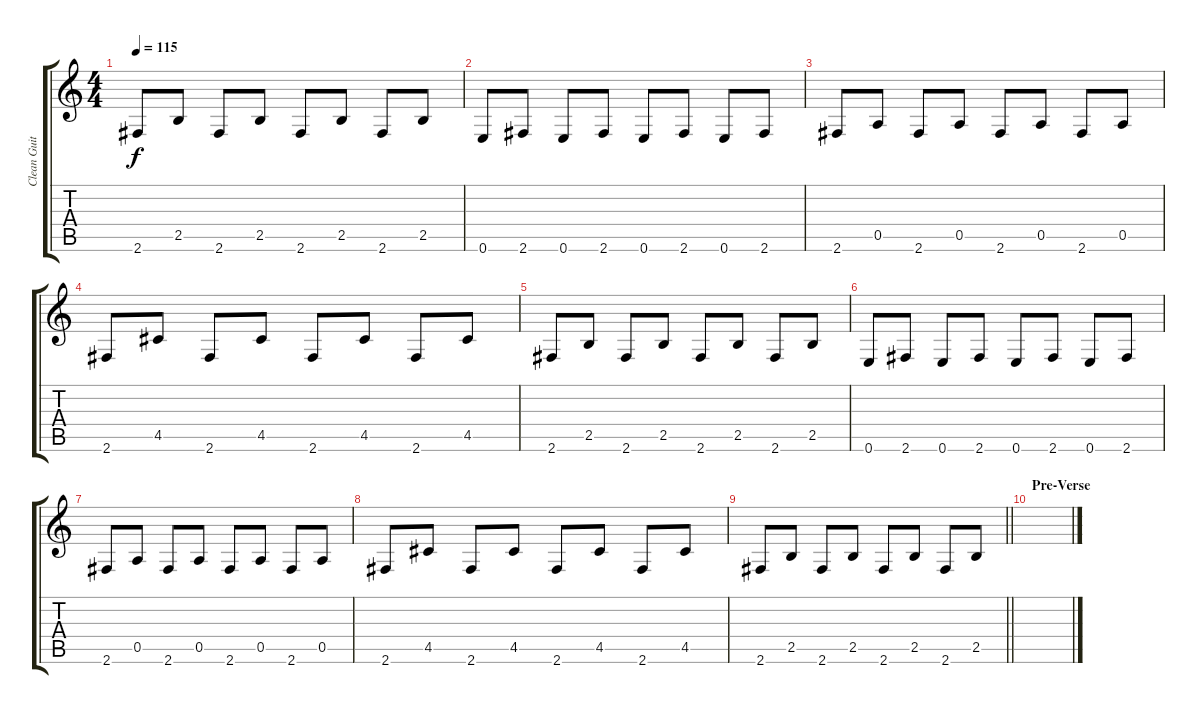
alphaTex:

\track ("Clean Guitar " "Clean Guit") {instrument electricguitarclean}
\staff {score tabs}
\tuning (E4 B3 G3 D3 A2 E2) {hide}
\ts (4 4)
\tempo 115
\clef g2
\ks c
2.6.8{dy f} 2.5.8 2.6.8 2.5.8 2.6.8 2.5.8 2.6.8 2.5.8 |
0.6.8 2.6.8 0.6.8 2.6.8 0.6.8 2.6.8 0.6.8 2.6.8 |
2.6.8 0.5.8 2.6.8 0.5.8 2.6.8 0.5.8 2.6.8 0.5.8 |
2.6.8 4.5.8 2.6.8 4.5.8 2.6.8 4.5.8 2.6.8 4.5.8 |
2.6.8 2.5.8 2.6.8 2.5.8 2.6.8 2.5.8 2.6.8 2.5.8 |
0.6.8 2.6.8 0.6.8 2.6.8 0.6.8 2.6.8 0.6.8 2.6.8 |
2.6.8 0.5.8 2.6.8 0.5.8 2.6.8 0.5.8 2.6.8 0.5.8 |
2.6.8 4.5.8 2.6.8 4.5.8 2.6.8 4.5.8 2.6.8 4.5.8 |
\barLineRight lightlight
2.6.8 2.5.8 2.6.8 2.5.8 2.6.8 2.5.8 2.6.8 2.5.8 |
\section ("" "Pre-Verse")
